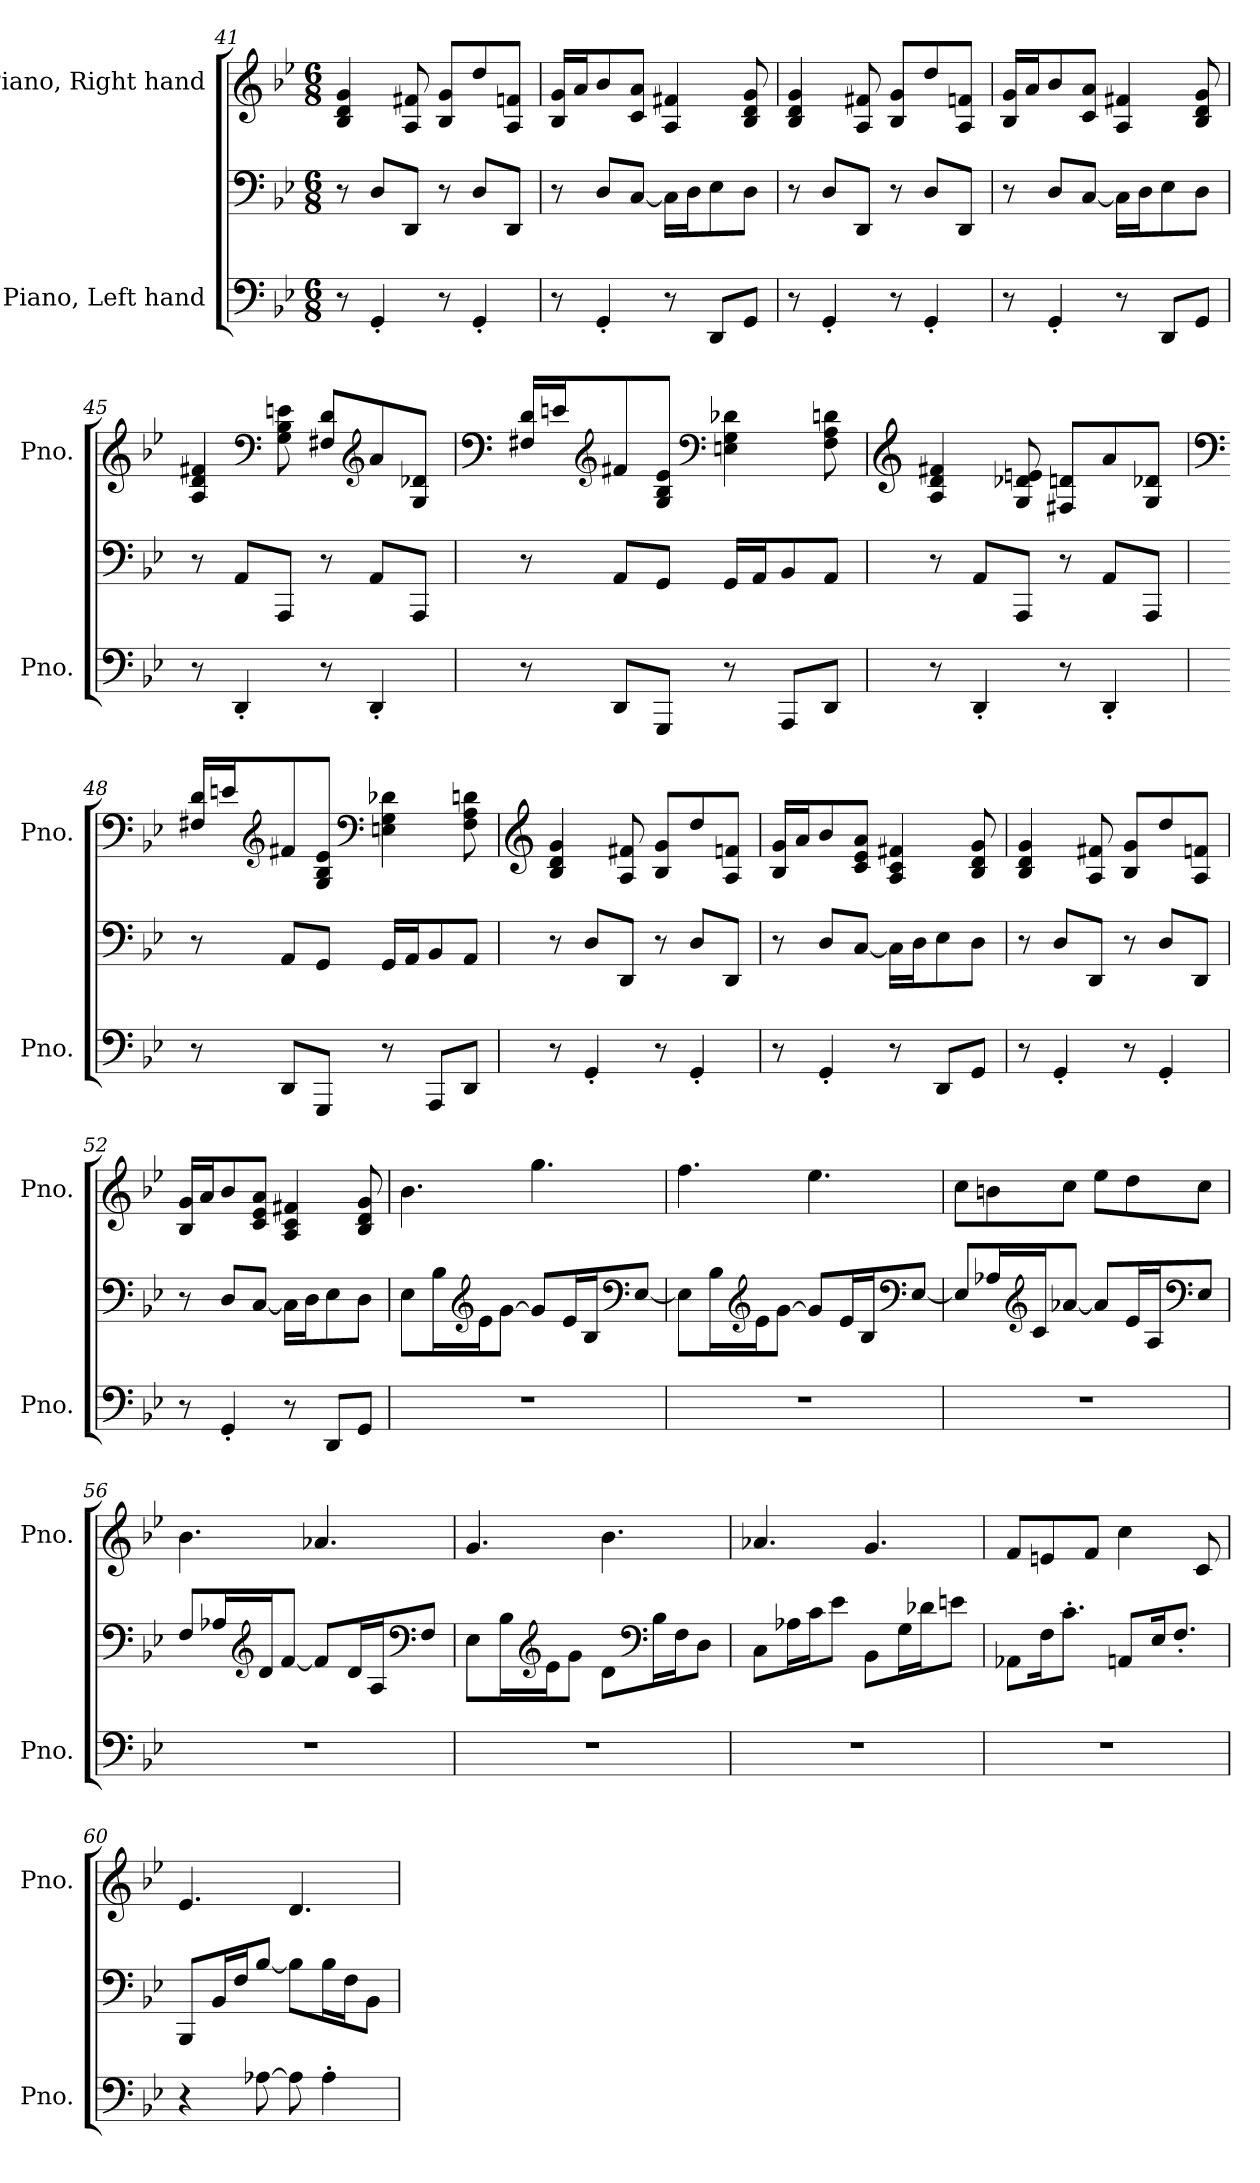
**kern	**kern	**kern
*part2	*part2	*part1
*staff3	*staff2	*staff1
*I"Piano, Left hand	*	*I"Piano, Right hand
*I'Pno.	*	*I'Pno.
*clefF4	*clefF4	*clefG2
*k[b-e-]	*k[b-e-]	*k[b-e-]
*M6/8	*M6/8	*M6/8
=41	=41	=41
8r	8r	4B-/ 4d/ 4g/
4GG'/	8D/L	.
.	8DD/J	8A/ 8f#X/
8r	8r	8B-/ 8g/L
4GG'/	8D/L	8dd/
.	8DD/J	8A/ 8fn/J
=42	=42	=42
8r	8r	16B-/ 16g/LL
.	.	16a/J
4GG'/	8D/L	8b-/
.	[8C/J	8c/ 8a/J
8r	16C\LL]	4A/ 4f#X/
.	16D\J	.
8DD/L	8E-\	.
8GG/J	8D\J	8B-/ 8d/ 8g/
!!LO:LB:g=z
=43	=43	=43
8r	8r	4B-/ 4d/ 4g/
4GG'/	8D/L	.
.	8DD/J	8A/ 8f#X/
8r	8r	8B-/ 8g/L
4GG'/	8D/L	8dd/
.	8DD/J	8A/ 8fn/J
=44	=44	=44
8r	8r	16B-/ 16g/LL
.	.	16a/J
4GG'/	8D/L	8b-/
.	[8C/J	8c/ 8a/J
8r	16C\LL]	4A/ 4f#X/
.	16D\J	.
8DD/L	8E-\	.
8GG/J	8D\J	8B-/ 8d/ 8g/
=45	=45	=45
8r	8r	4A/ 4d/ 4f#X/
4DD'/	8AA/L	.
*	*	*clefF4
.	8AAA/J	8G\ 8B-\ 8en\
8r	8r	8F#X/ 8d/L
*	*	*clefG2
4DD'/	8AA/L	8a/
.	8AAA/J	8G/ 8d-X/J
!!LO:LB:g=z
=46	=46	=46
*	*	*clefF4
8r	8r	16F#X/ 16d/LL
.	.	16en/J
*	*	*clefG2
8DD/L	8AA/L	8f#X/
8GGG/J	8GG/J	8G/ 8B-/ 8e/J
*	*	*clefF4
8r	16GG/LL	4En\ 4G\ 4d-X\
.	16AA/J	.
8AAA/L	8BB-/	.
8DD/J	8AA/J	8F#\ 8A\ 8dn\
=47	=47	=47
*	*	*clefG2
8r	8r	4A/ 4d/ 4f#X/
4DD'/	8AA/L	.
.	8AAA/J	8G/ 8d-X/ 8en/
8r	8r	8F#X/ 8dn/L
4DD'/	8AA/L	8a/
.	8AAA/J	8G/ 8d-X/J
!!LO:LB:g=z
=48	=48	=48
*	*	*clefF4
8r	8r	16F#X/ 16d/LL
.	.	16en/J
*	*	*clefG2
8DD/L	8AA/L	8f#X/
8GGG/J	8GG/J	8G/ 8B-/ 8e/J
*	*	*clefF4
8r	16GG/LL	4En\ 4G\ 4d-X\
.	16AA/J	.
8AAA/L	8BB-/	.
8DD/J	8AA/J	8F#\ 8A\ 8dn\
=49	=49	=49
*	*	*clefG2
8r	8r	4B-/ 4d/ 4g/
4GG'/	8D/L	.
.	8DD/J	8A/ 8f#X/
8r	8r	8B-/ 8g/L
4GG'/	8D/L	8dd/
.	8DD/J	8A/ 8fn/J
=50	=50	=50
8r	8r	16B-/ 16g/LL
.	.	16a/J
4GG'/	8D/L	8b-/
.	[8C/J	8c/ 8e-/ 8a/J
8r	16C\LL]	4A/ 4c/ 4f#X/
.	16D\J	.
8DD/L	8E-\	.
8GG/J	8D\J	8B-/ 8d/ 8g/
!!LO:PB:g=z
=51	=51	=51
8r	8r	4B-/ 4d/ 4g/
4GG'/	8D/L	.
.	8DD/J	8A/ 8f#X/
8r	8r	8B-/ 8g/L
4GG'/	8D/L	8dd/
.	8DD/J	8A/ 8fn/J
=52	=52	=52
8r	8r	16B-/ 16g/LL
.	.	16a/J
4GG'/	8D/L	8b-/
.	[8C/J	8c/ 8e-/ 8a/J
8r	16C\LL]	4A/ 4c/ 4f#X/
.	16D\J	.
8DD/L	8E-\	.
8GG/J	8D\J	8B-/ 8d/ 8g/
=53	=53	=53
2.r	8E-\L	4.b-\
.	16B-\L	.
*	*clefG2	*
.	16e-\J	.
.	[8g\J	.
.	8g/L]	4.gg\
.	16e-/L	.
.	16B-/J	.
*	*clefF4	*
.	[8E-/J	.
=54	=54	=54
2.r	8E-\L]	4.ff\
.	16B-\L	.
*	*clefG2	*
.	16e-\J	.
.	[8g\J	.
.	8g/L]	4.ee-\
.	16e-/L	.
.	16B-/J	.
*	*clefF4	*
.	[8E-/J	.
!!LO:LB:g=z
=55	=55	=55
2.r	8E-/L]	8cc\L
.	16A-X/L	8bn\
*	*clefG2	*
.	16c/J	.
.	[8a-X/J	8cc\J
.	8a-/L]	8ee-\L
.	16e-/L	8dd\
.	16A-/J	.
*	*clefF4	*
.	8E-/J	8cc\J
=56	=56	=56
2.r	8F/L	4.b-\
.	16A-X/L	.
*	*clefG2	*
.	16d/J	.
.	[8f/J	.
.	8f/L]	4.a-X/
.	16d/L	.
.	16A-/J	.
*	*clefF4	*
.	8F/J	.
=57	=57	=57
2.r	8E-\L	4.g/
.	16B-\L	.
*	*clefG2	*
.	16e-\J	.
.	8g\J	.
.	8d\L	4.b-\
*	*clefF4	*
.	16B-\L	.
.	16F\J	.
.	8D\J	.
!!LO:LB:g=z
=58	=58	=58
2.r	8C\L	4.a-X/
.	16A-X\L	.
.	16c\J	.
.	8e-\J	.
.	8BB-\L	4.g/
.	16G\L	.
.	16d-X\J	.
.	8en\J	.
=59	=59	=59
2.r	8AA-X\L	8f/L
.	16F\K	8en/
.	8.c'\J	.
.	.	8f/J
.	8AAn/L	4cc\
.	16E-/K	.
.	8.F'/J	.
.	.	8c/
=60	=60	=60
4r	8BBB-/L	4.e-/
.	16BB-/L	.
.	16F/J	.
[8A-X\	[8B-/J	.
8A-\]	8B-\L]	4.d/
4A-'\	16B-\L	.
.	16F\J	.
.	8BB-\J	.
=	=	=
*-	*-	*-
